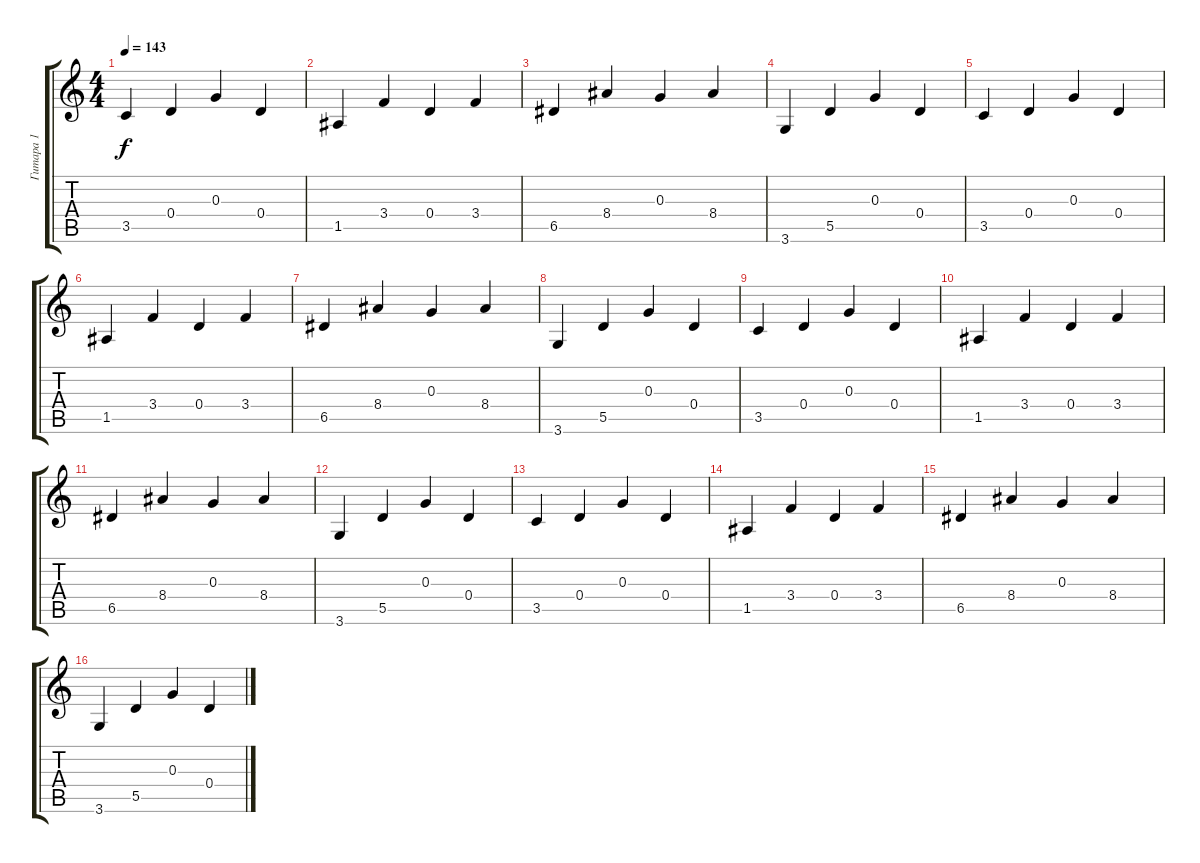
\track ("Гитара 1" "Гитара 1") {instrument acousticguitarsteel}
\staff {score tabs}
\tuning (E4 B3 G3 D3 A2 E2) {hide}
\ts (4 4)
\tempo 143
\clef g2
\ks c
3.5.4{dy f} 0.4.4 0.3.4 0.4.4 |
1.5.4 3.4.4 0.4.4 3.4.4 |
6.5.4 8.4.4 0.3.4 8.4.4 |
3.6.4 5.5.4 0.3.4 0.4.4 |
3.5.4 0.4.4 0.3.4 0.4.4 |
1.5.4 3.4.4 0.4.4 3.4.4 |
6.5.4 8.4.4 0.3.4 8.4.4 |
3.6.4 5.5.4 0.3.4 0.4.4 |
3.5.4 0.4.4 0.3.4 0.4.4 |
1.5.4 3.4.4 0.4.4 3.4.4 |
6.5.4 8.4.4 0.3.4 8.4.4 |
3.6.4 5.5.4 0.3.4 0.4.4 |
3.5.4 0.4.4 0.3.4 0.4.4 |
1.5.4 3.4.4 0.4.4 3.4.4 |
6.5.4 8.4.4 0.3.4 8.4.4 |
3.6.4 5.5.4 0.3.4 0.4.4
